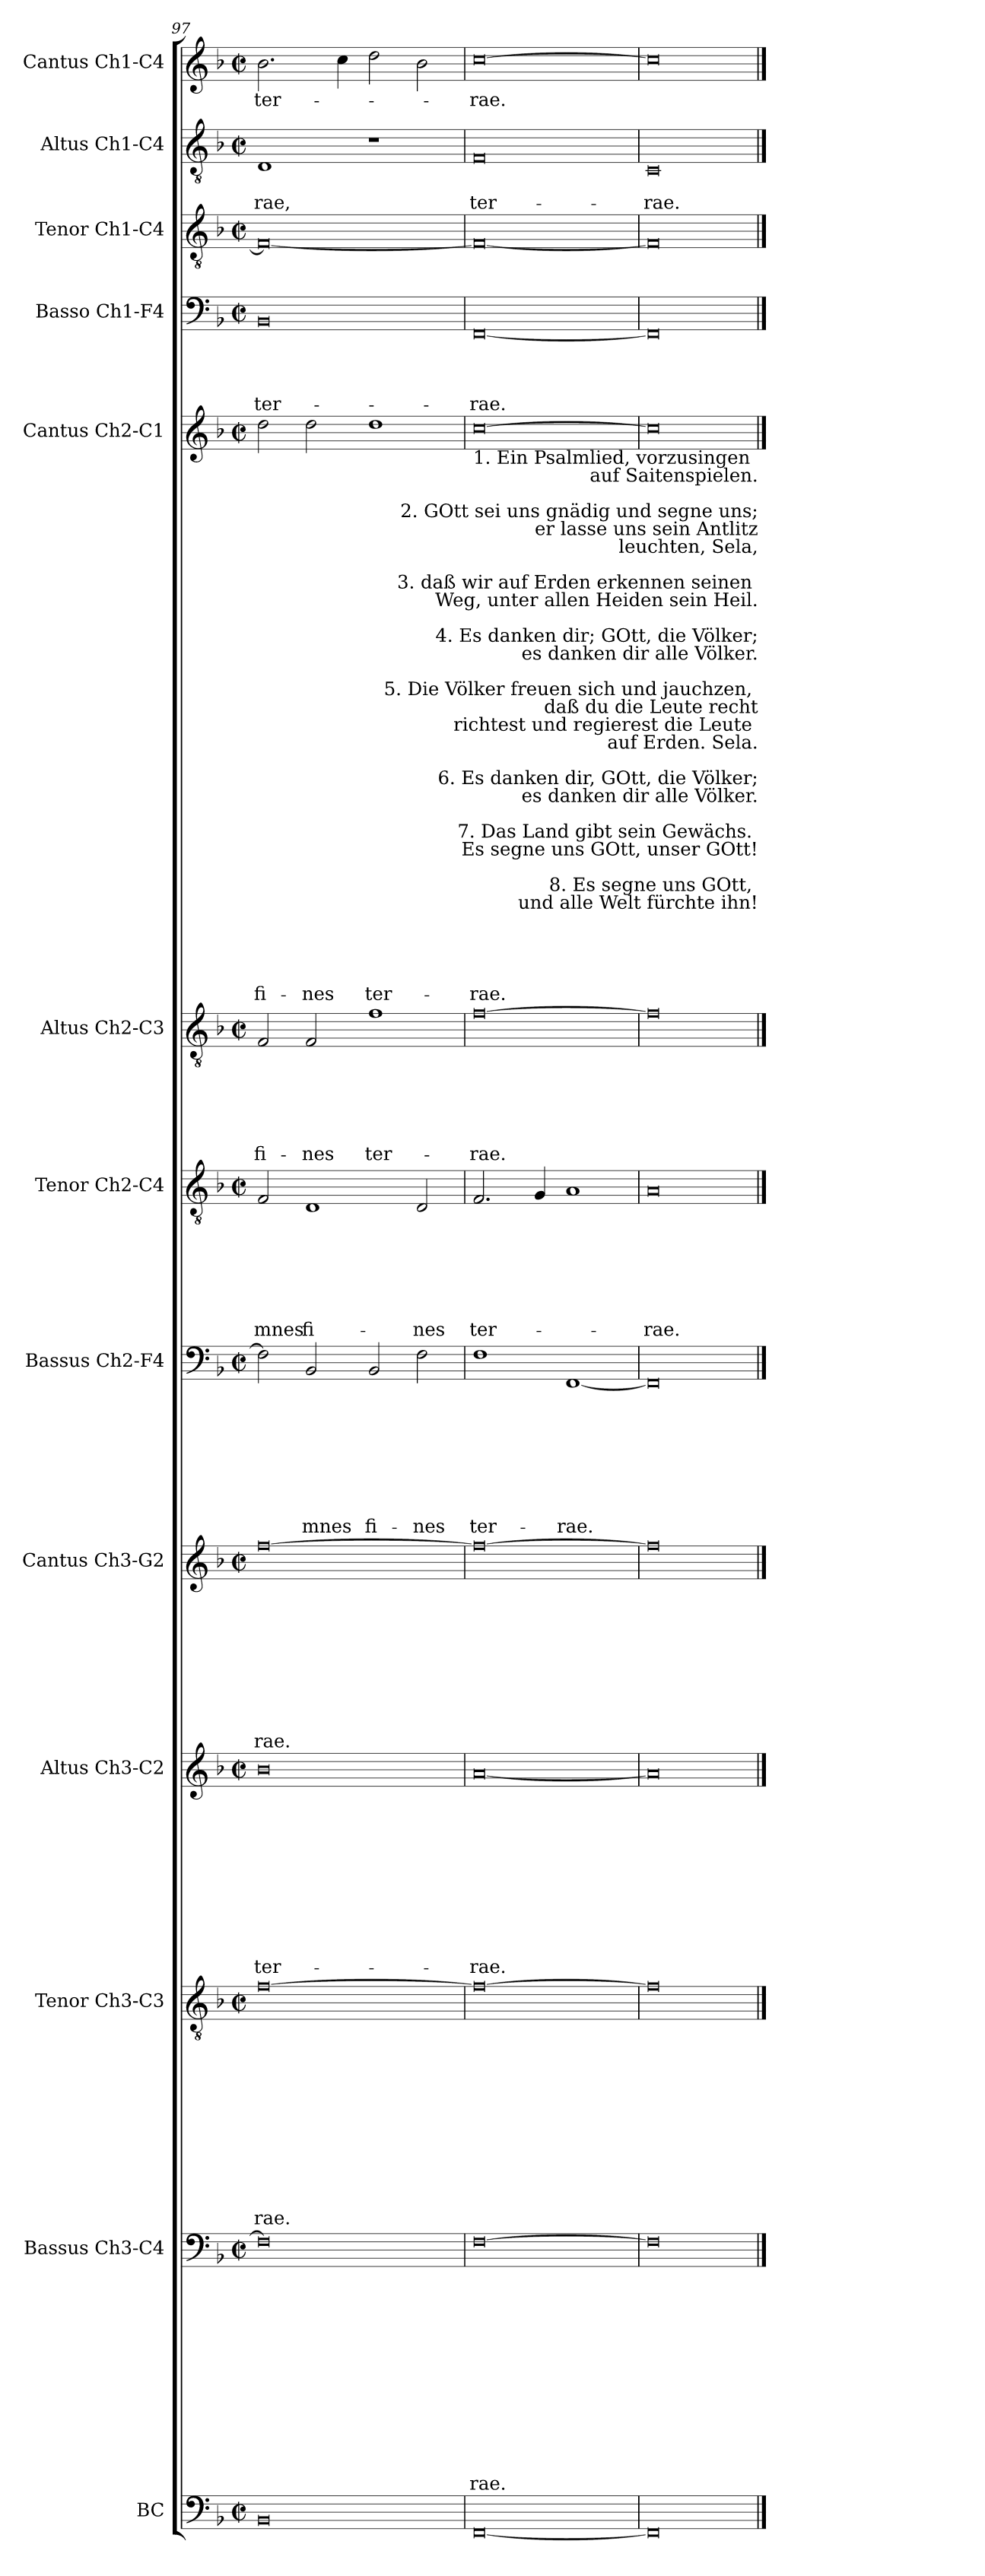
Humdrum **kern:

**kern	**kern	**text	**text	**text	**text	**text	**text	**text	**text	**text	**text	**text	**text	**kern	**text	**text	**text	**text	**text	**text	**text	**text	**text	**text	**text	**kern	**text	**text	**text	**text	**text	**text	**text	**text	**text	**text	**kern	**text	**text	**text	**text	**text	**text	**text	**text	**text	**kern	**text	**text	**text	**text	**text	**text	**text	**text	**kern	**text	**text	**text	**text	**text	**text	**text	**kern	**text	**text	**text	**text	**text	**text	**kern	**text	**text	**text	**text	**text	**kern	**text	**text	**text	**text	**kern	**kern	**text	**text	**kern	**text
*part13	*part12	*part12	*part12	*part12	*part12	*part12	*part12	*part12	*part12	*part12	*part12	*part12	*part12	*part11	*part11	*part11	*part11	*part11	*part11	*part11	*part11	*part11	*part11	*part11	*part11	*part10	*part10	*part10	*part10	*part10	*part10	*part10	*part10	*part10	*part10	*part10	*part9	*part9	*part9	*part9	*part9	*part9	*part9	*part9	*part9	*part9	*part8	*part8	*part8	*part8	*part8	*part8	*part8	*part8	*part8	*part7	*part7	*part7	*part7	*part7	*part7	*part7	*part7	*part6	*part6	*part6	*part6	*part6	*part6	*part6	*part5	*part5	*part5	*part5	*part5	*part5	*part4	*part4	*part4	*part4	*part4	*part3	*part2	*part2	*part2	*part1	*part1
*staff13	*staff12	*staff12	*staff12	*staff12	*staff12	*staff12	*staff12	*staff12	*staff12	*staff12	*staff12	*staff12	*staff12	*staff11	*staff11	*staff11	*staff11	*staff11	*staff11	*staff11	*staff11	*staff11	*staff11	*staff11	*staff11	*staff10	*staff10	*staff10	*staff10	*staff10	*staff10	*staff10	*staff10	*staff10	*staff10	*staff10	*staff9	*staff9	*staff9	*staff9	*staff9	*staff9	*staff9	*staff9	*staff9	*staff9	*staff8	*staff8	*staff8	*staff8	*staff8	*staff8	*staff8	*staff8	*staff8	*staff7	*staff7	*staff7	*staff7	*staff7	*staff7	*staff7	*staff7	*staff6	*staff6	*staff6	*staff6	*staff6	*staff6	*staff6	*staff5	*staff5	*staff5	*staff5	*staff5	*staff5	*staff4	*staff4	*staff4	*staff4	*staff4	*staff3	*staff2	*staff2	*staff2	*staff1	*staff1
*I"BC	*I"Bassus Ch3-C4	*	*	*	*	*	*	*	*	*	*	*	*	*I"Tenor Ch3-C3	*	*	*	*	*	*	*	*	*	*	*	*I"Altus Ch3-C2	*	*	*	*	*	*	*	*	*	*	*I"Cantus Ch3-G2	*	*	*	*	*	*	*	*	*	*I"Bassus Ch2-F4	*	*	*	*	*	*	*	*	*I"Tenor Ch2-C4	*	*	*	*	*	*	*	*I"Altus Ch2-C3	*	*	*	*	*	*	*I"Cantus Ch2-C1	*	*	*	*	*	*I"Basso Ch1-F4	*	*	*	*	*I"Tenor Ch1-C4	*I"Altus Ch1-C4	*	*	*I"Cantus Ch1-C4	*
*	*I'B3	*	*	*	*	*	*	*	*	*	*	*	*	*I'T3	*	*	*	*	*	*	*	*	*	*	*	*I'A3	*	*	*	*	*	*	*	*	*	*	*I'C3	*	*	*	*	*	*	*	*	*	*I'B2	*	*	*	*	*	*	*	*	*I'T2	*	*	*	*	*	*	*	*I'A2	*	*	*	*	*	*	*I'C2	*	*	*	*	*	*I'B1	*	*	*	*	*I'T1	*I'A1	*	*	*I'C1	*
*clefF4	*clefF4	*	*	*	*	*	*	*	*	*	*	*	*	*clefGv2	*	*	*	*	*	*	*	*	*	*	*	*clefG2	*	*	*	*	*	*	*	*	*	*	*clefG2	*	*	*	*	*	*	*	*	*	*clefF4	*	*	*	*	*	*	*	*	*clefGv2	*	*	*	*	*	*	*	*clefGv2	*	*	*	*	*	*	*clefG2	*	*	*	*	*	*clefF4	*	*	*	*	*clefGv2	*clefGv2	*	*	*clefG2	*
*k[b-]	*k[b-]	*	*	*	*	*	*	*	*	*	*	*	*	*k[b-]	*	*	*	*	*	*	*	*	*	*	*	*k[b-]	*	*	*	*	*	*	*	*	*	*	*k[b-]	*	*	*	*	*	*	*	*	*	*k[b-]	*	*	*	*	*	*	*	*	*k[b-]	*	*	*	*	*	*	*	*k[b-]	*	*	*	*	*	*	*k[b-]	*	*	*	*	*	*k[b-]	*	*	*	*	*k[b-]	*k[b-]	*	*	*k[b-]	*
*F:	*F:	*	*	*	*	*	*	*	*	*	*	*	*	*F:	*	*	*	*	*	*	*	*	*	*	*	*F:	*	*	*	*	*	*	*	*	*	*	*F:	*	*	*	*	*	*	*	*	*	*F:	*	*	*	*	*	*	*	*	*F:	*	*	*	*	*	*	*	*F:	*	*	*	*	*	*	*F:	*	*	*	*	*	*F:	*	*	*	*	*F:	*F:	*	*	*F:	*
*M2/2	*M2/2	*	*	*	*	*	*	*	*	*	*	*	*	*M2/2	*	*	*	*	*	*	*	*	*	*	*	*M2/2	*	*	*	*	*	*	*	*	*	*	*M2/2	*	*	*	*	*	*	*	*	*	*M2/2	*	*	*	*	*	*	*	*	*M2/2	*	*	*	*	*	*	*	*M2/2	*	*	*	*	*	*	*M2/2	*	*	*	*	*	*M2/2	*	*	*	*	*M2/2	*M2/2	*	*	*M2/2	*
*met(c|)	*met(c|)	*	*	*	*	*	*	*	*	*	*	*	*	*met(c|)	*	*	*	*	*	*	*	*	*	*	*	*met(c|)	*	*	*	*	*	*	*	*	*	*	*met(c|)	*	*	*	*	*	*	*	*	*	*met(c|)	*	*	*	*	*	*	*	*	*met(c|)	*	*	*	*	*	*	*	*met(c|)	*	*	*	*	*	*	*met(c|)	*	*	*	*	*	*met(c|)	*	*	*	*	*met(c|)	*met(c|)	*	*	*met(c|)	*
=97	=97	=97	=97	=97	=97	=97	=97	=97	=97	=97	=97	=97	=97	=97	=97	=97	=97	=97	=97	=97	=97	=97	=97	=97	=97	=97	=97	=97	=97	=97	=97	=97	=97	=97	=97	=97	=97	=97	=97	=97	=97	=97	=97	=97	=97	=97	=97	=97	=97	=97	=97	=97	=97	=97	=97	=97	=97	=97	=97	=97	=97	=97	=97	=97	=97	=97	=97	=97	=97	=97	=97	=97	=97	=97	=97	=97	=97	=97	=97	=97	=97	=97	=97	=97	=97	=97	=97
0BB-	0F]	.	.	.	.	.	.	.	.	.	.	.	.	[0f	.	.	.	.	.	.	.	.	.	.	-rae.	0b-	.	.	.	.	.	.	.	.	.	ter-	[0ff	.	.	.	.	.	.	.	.	-rae.	2F\]	.	.	.	.	.	.	.	.	2F/	.	.	.	.	.	.	-mnes	2F/	.	.	.	.	.	fi-	2dd\	.	.	.	.	fi-	0BB-	.	.	.	ter-	0F_	1D	.	-rae,	2.b-\	ter-
.	.	.	.	.	.	.	.	.	.	.	.	.	.	.	.	.	.	.	.	.	.	.	.	.	.	.	.	.	.	.	.	.	.	.	.	.	.	.	.	.	.	.	.	.	.	.	2BB-/	.	.	.	.	.	.	.	-mnes	1D	.	.	.	.	.	.	fi-	2F/	.	.	.	.	.	-nes	2dd\	.	.	.	.	-nes	.	.	.	.	.	.	.	.	.	.	.
.	.	.	.	.	.	.	.	.	.	.	.	.	.	.	.	.	.	.	.	.	.	.	.	.	.	.	.	.	.	.	.	.	.	.	.	.	.	.	.	.	.	.	.	.	.	.	.	.	.	.	.	.	.	.	.	.	.	.	.	.	.	.	.	.	.	.	.	.	.	.	.	.	.	.	.	.	.	.	.	.	.	.	.	.	.	4cc\	.
.	.	.	.	.	.	.	.	.	.	.	.	.	.	.	.	.	.	.	.	.	.	.	.	.	.	.	.	.	.	.	.	.	.	.	.	.	.	.	.	.	.	.	.	.	.	.	2BB-/	.	.	.	.	.	.	.	fi-	.	.	.	.	.	.	.	.	1f	.	.	.	.	.	ter-	1dd	.	.	.	.	ter-	.	.	.	.	.	.	1r	.	.	2dd\	.
.	.	.	.	.	.	.	.	.	.	.	.	.	.	.	.	.	.	.	.	.	.	.	.	.	.	.	.	.	.	.	.	.	.	.	.	.	.	.	.	.	.	.	.	.	.	.	2F\	.	.	.	.	.	.	.	-nes	2D/	.	.	.	.	.	.	-nes	.	.	.	.	.	.	.	.	.	.	.	.	.	.	.	.	.	.	.	.	.	.	2b-\	.
!!LO:PB:g=z
=98	=98	=98	=98	=98	=98	=98	=98	=98	=98	=98	=98	=98	=98	=98	=98	=98	=98	=98	=98	=98	=98	=98	=98	=98	=98	=98	=98	=98	=98	=98	=98	=98	=98	=98	=98	=98	=98	=98	=98	=98	=98	=98	=98	=98	=98	=98	=98	=98	=98	=98	=98	=98	=98	=98	=98	=98	=98	=98	=98	=98	=98	=98	=98	=98	=98	=98	=98	=98	=98	=98	=98	=98	=98	=98	=98	=98	=98	=98	=98	=98	=98	=98	=98	=98	=98	=98	=98
[0FF	[0F	.	.	.	.	.	.	.	.	.	.	.	-rae.	0f_	.	.	.	.	.	.	.	.	.	.	.	[0a	.	.	.	.	.	.	.	.	.	-rae.	0ff_	.	.	.	.	.	.	.	.	.	1F	.	.	.	.	.	.	.	ter-	2.F/	.	.	.	.	.	.	ter-	[0f	.	.	.	.	.	-rae.	[0cc	.	.	.	.	-rae.	[0FF	.	.	.	-rae.	0F_	0F	.	ter-	[0cc	-rae.
.	.	.	.	.	.	.	.	.	.	.	.	.	.	.	.	.	.	.	.	.	.	.	.	.	.	.	.	.	.	.	.	.	.	.	.	.	.	.	.	.	.	.	.	.	.	.	.	.	.	.	.	.	.	.	.	4G/	.	.	.	.	.	.	.	.	.	.	.	.	.	.	.	.	.	.	.	.	.	.	.	.	.	.	.	.	.	.	.
.	.	.	.	.	.	.	.	.	.	.	.	.	.	.	.	.	.	.	.	.	.	.	.	.	.	.	.	.	.	.	.	.	.	.	.	.	.	.	.	.	.	.	.	.	.	.	[1FF	.	.	.	.	.	.	.	-rae.	1A	.	.	.	.	.	.	.	.	.	.	.	.	.	.	.	.	.	.	.	.	.	.	.	.	.	.	.	.	.	.	.
=99	=99	=99	=99	=99	=99	=99	=99	=99	=99	=99	=99	=99	=99	=99	=99	=99	=99	=99	=99	=99	=99	=99	=99	=99	=99	=99	=99	=99	=99	=99	=99	=99	=99	=99	=99	=99	=99	=99	=99	=99	=99	=99	=99	=99	=99	=99	=99	=99	=99	=99	=99	=99	=99	=99	=99	=99	=99	=99	=99	=99	=99	=99	=99	=99	=99	=99	=99	=99	=99	=99	=99	=99	=99	=99	=99	=99	=99	=99	=99	=99	=99	=99	=99	=99	=99	=99	=99
0FF]	0F]	.	.	.	.	.	.	.	.	.	.	.	.	0f]	.	.	.	.	.	.	.	.	.	.	.	0a]	.	.	.	.	.	.	.	.	.	.	0ff]	.	.	.	.	.	.	.	.	.	0FF]	.	.	.	.	.	.	.	.	0A	.	.	.	.	.	.	-rae.	0f]	.	.	.	.	.	.	0cc]	.	.	.	.	.	0FF]	.	.	.	.	0F]	0C	.	-rae.	0cc]	.
!	!	!	!	!	!	!	!	!	!	!	!	!	!	!	!	!	!	!	!	!	!	!	!	!	!	!	!	!	!	!	!	!	!	!	!	!	!	!	!	!	!	!	!	!	!	!	!	!	!	!	!	!	!	!	!	!	!	!	!	!	!	!	!	!	!	!	!	!	!	!	!LO:TX:b:t=1. Ein Psalmlied, vorzusingen \nauf Saitenspielen.\n\n2. GOtt sei uns gnädig und segne uns;\n er lasse uns sein Antlitz\nleuchten, Sela,\n\n3. daß wir auf Erden erkennen seinen \nWeg, unter allen Heiden sein Heil.\n\n4. Es danken dir; GOtt, die Völker;\n es danken dir alle Völker.\n\n5. Die Völker freuen sich und jauchzen, \ndaß du die Leute recht\nrichtest und regierest die Leute \nauf Erden. Sela.\n\n6. Es danken dir, GOtt, die Völker;\n es danken dir alle Völker.\n\n7. Das Land gibt sein Gewächs. \nEs segne uns GOtt, unser GOtt!\n\n8. Es segne uns GOtt, \nund alle Welt fürchte ihn!	!	!	!	!	!	!	!	!	!	!	!	!	!	!	!	!
==	==	==	==	==	==	==	==	==	==	==	==	==	==	==	==	==	==	==	==	==	==	==	==	==	==	==	==	==	==	==	==	==	==	==	==	==	==	==	==	==	==	==	==	==	==	==	==	==	==	==	==	==	==	==	==	==	==	==	==	==	==	==	==	==	==	==	==	==	==	==	==	==	==	==	==	==	==	==	==	==	==	==	==	==	==	==	==
*-	*-	*-	*-	*-	*-	*-	*-	*-	*-	*-	*-	*-	*-	*-	*-	*-	*-	*-	*-	*-	*-	*-	*-	*-	*-	*-	*-	*-	*-	*-	*-	*-	*-	*-	*-	*-	*-	*-	*-	*-	*-	*-	*-	*-	*-	*-	*-	*-	*-	*-	*-	*-	*-	*-	*-	*-	*-	*-	*-	*-	*-	*-	*-	*-	*-	*-	*-	*-	*-	*-	*-	*-	*-	*-	*-	*-	*-	*-	*-	*-	*-	*-	*-	*-	*-	*-	*-
